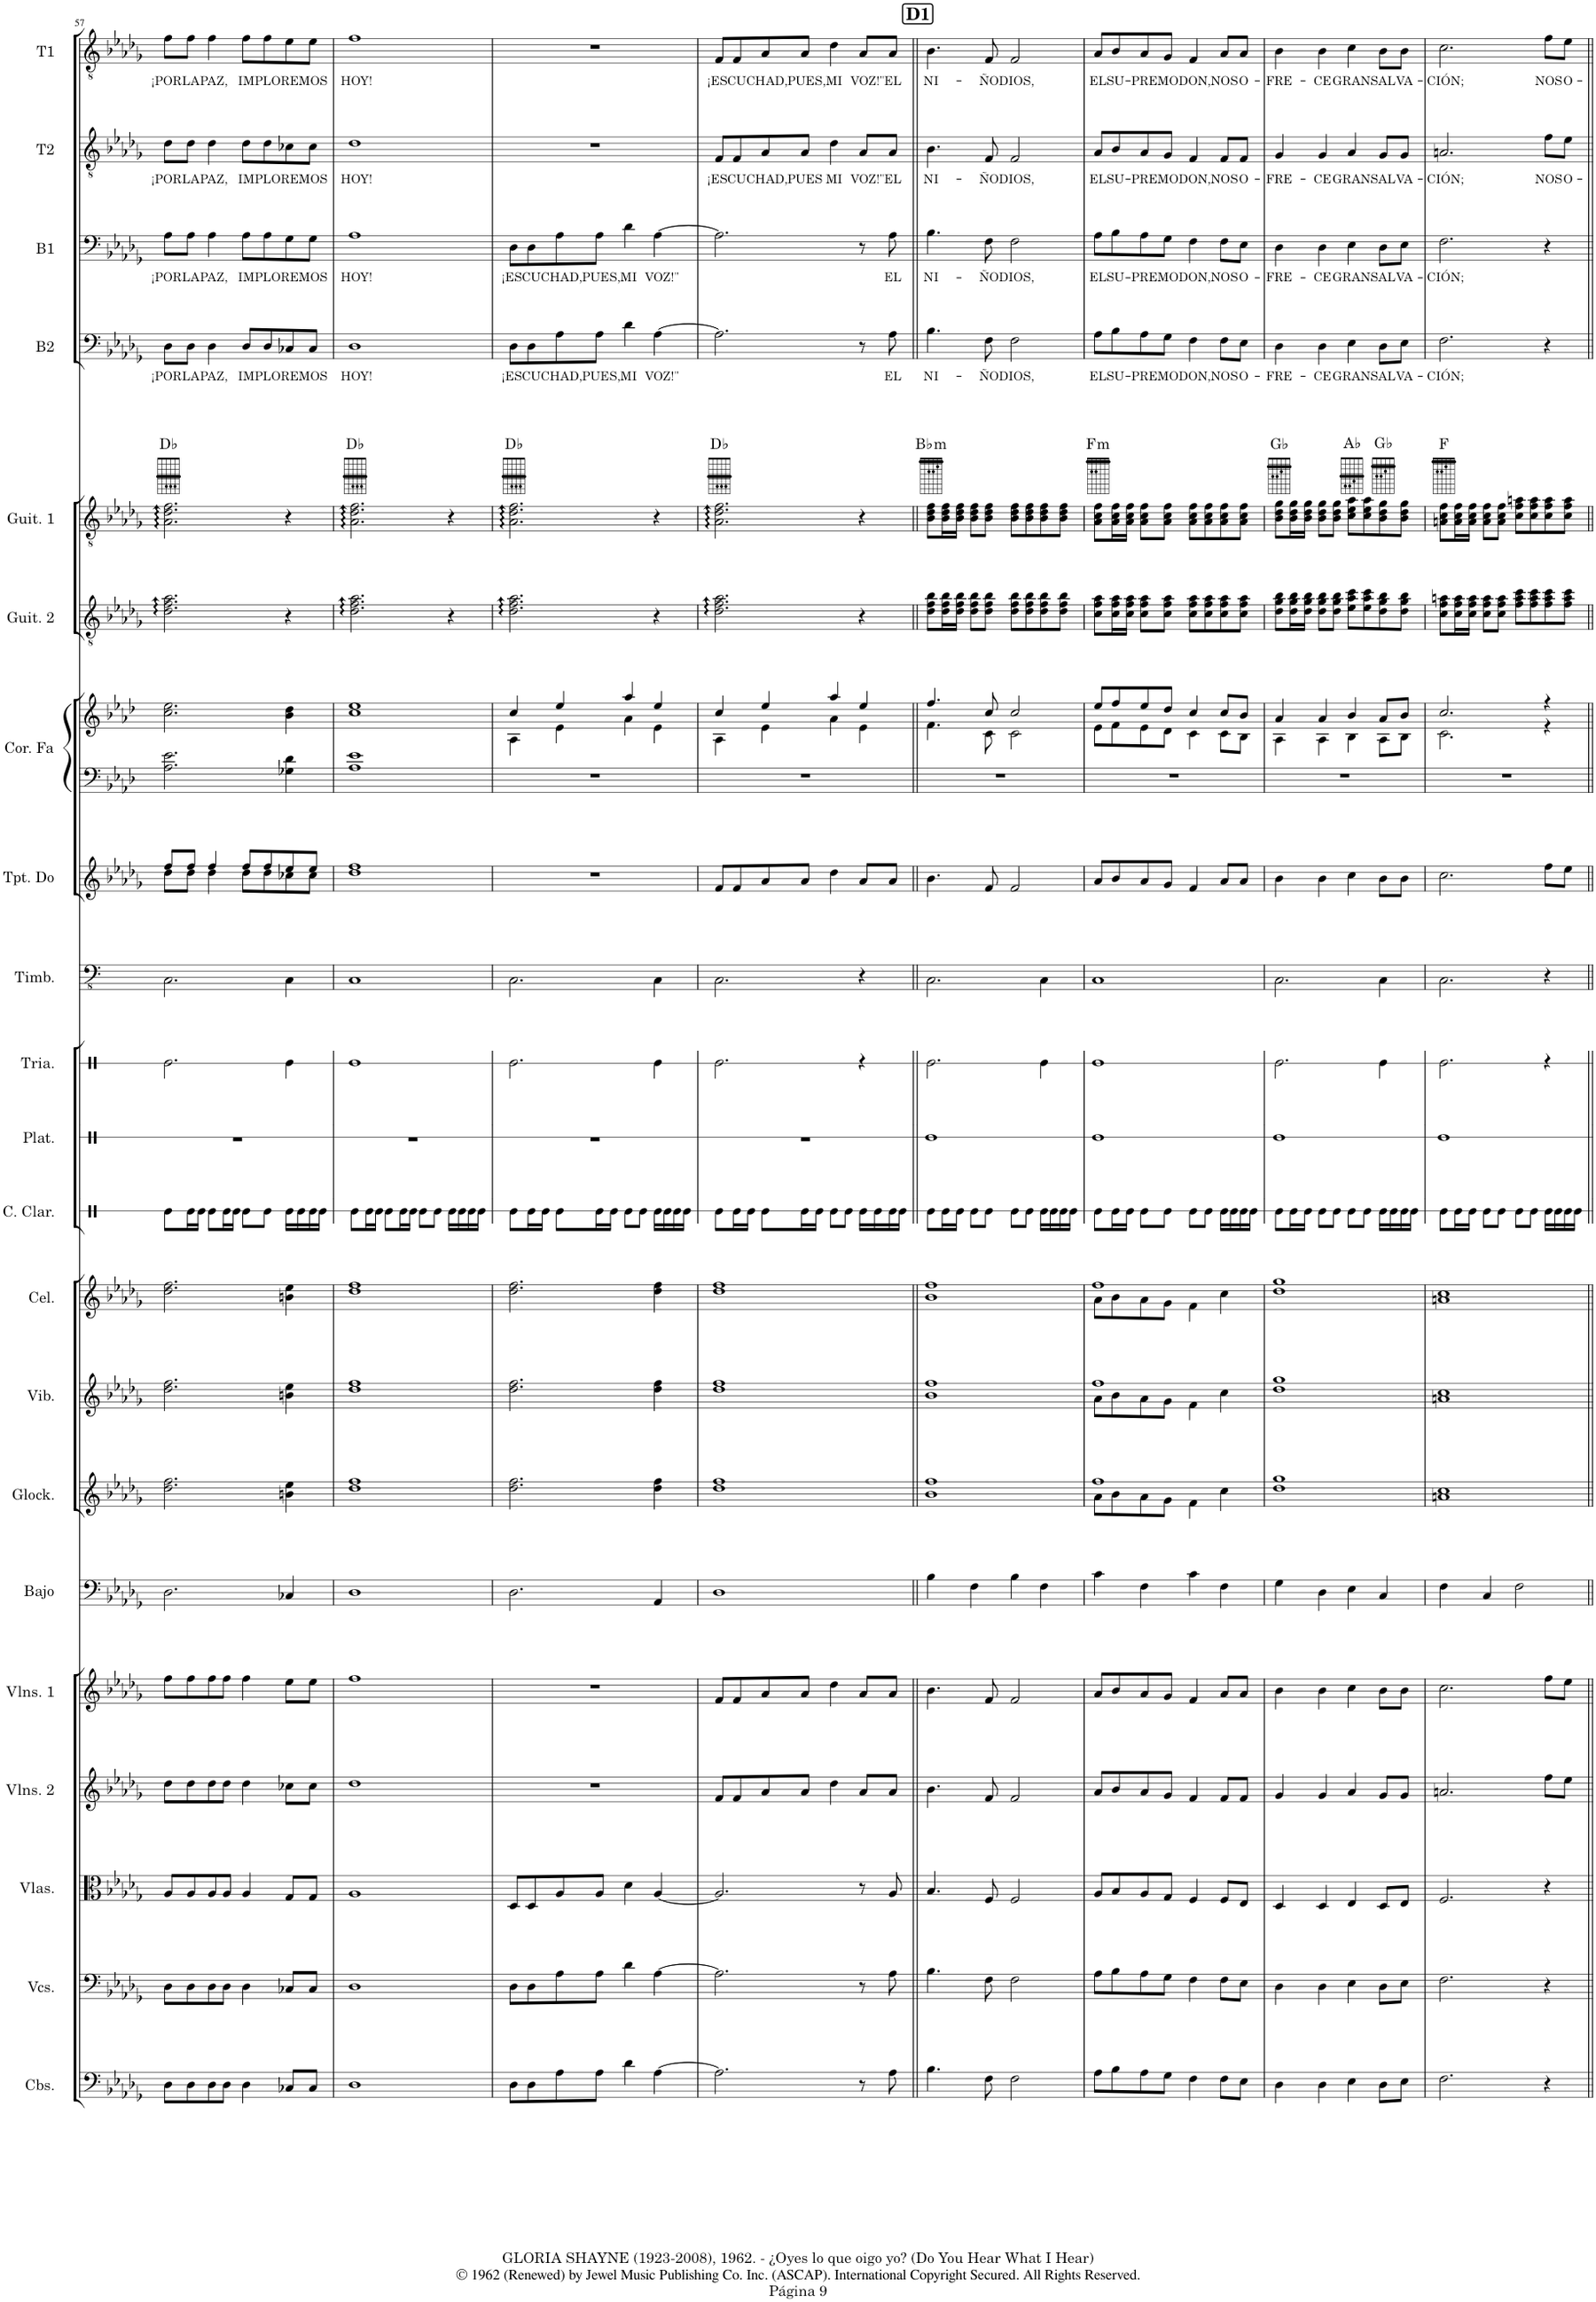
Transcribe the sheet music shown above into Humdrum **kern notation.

**kern	**kern	**kern	**kern	**kern	**kern	**kern	**kern	**kern	**kern	**kern	**kern	**kern	**kern	**kern	**kern	**kern	**kern	**harte	**kern	**text	**kern	**text	**kern	**text	**kern	**text
*part21	*part20	*part19	*part18	*part17	*part16	*part15	*part14	*part13	*part12	*part11	*part10	*part9	*part8	*part7	*part7	*part6	*part5	*part5	*part4	*part4	*part3	*part3	*part2	*part2	*part1	*part1
*staff22	*staff21	*staff20	*staff19	*staff18	*staff17	*staff16	*staff15	*staff14	*staff13	*staff12	*staff11	*staff10	*staff9	*staff8	*staff7	*staff6	*staff5	*	*staff4	*staff4	*staff3	*staff3	*staff2	*staff2	*staff1	*staff1
*I"Contrabajos	*I"Violonchelos	*I"Violas	*I"Violines 2	*I"Violines 1	*I"Bajo acústico	*I"Glockenspiel	*I"Vibráfono	*I"Celesta	*I"Caja de concierto	*I"Platillos	*I"Triángulo	*I"Timbales	*I"Trompeta en Do	*I"Corno en Fa	*	*I"Guitarra 2	*I"Guitarra 1	*	*I"Bajo	*	*I"Baritono	*	*I"2do Tenor	*	*I"1er Tenor	*
*I'Cbs.	*I'Vcs.	*I'Vlas.	*I'Vlns. 2	*I'Vlns. 1	*I'Bajo	*I'Glock.	*I'Vib.	*I'Cel.	*	*I'Plat.	*	*I'Timb.	*I'Tpt. Do	*I'Cor. Fa	*	*I'Guit. 2	*I'Guit. 1	*	*I'B2	*	*I'B1	*	*I'T2	*	*I'T1	*
!!LO:PB:g=z
*clefF4	*clefF4	*clefC3	*clefG2	*clefG2	*clefF4	*clefG2	*clefG2	*clefG2	*clefX	*clefX	*clefX	*clefFv4	*clefG2	*clefF4	*clefG2	*clefGv2	*clefGv2	*	*clefF4	*	*clefF4	*	*clefGv2	*	*clefGv2	*
*Trd7c12	*	*	*	*	*Trd7c12	*Trd-14c-24	*	*Trd-7c-12	*	*	*	*	*Trd1c2	*Trd4c7	*Trd4c7	*	*	*	*Trd12c21	*	*Trd8c14	*	*Trd5c9	*	*Trd1c2	*
*k[b-e-a-d-g-]	*k[b-e-a-d-g-]	*k[b-e-a-d-g-]	*k[b-e-a-d-g-]	*k[b-e-a-d-g-]	*k[b-e-a-d-g-]	*k[b-e-a-d-g-]	*k[b-e-a-d-g-]	*k[b-e-a-d-g-]	*k[]	*k[]	*k[]	*k[]	*k[b-e-a-d-g-]	*k[b-e-a-d-]	*k[b-e-a-d-]	*k[b-e-a-d-g-]	*k[b-e-a-d-g-]	*	*k[b-e-a-d-g-]	*	*k[b-e-a-d-g-]	*	*k[b-e-a-d-g-]	*	*k[b-e-a-d-g-]	*
*M4/4	*M4/4	*M4/4	*M4/4	*M4/4	*M4/4	*M4/4	*M4/4	*M4/4	*M4/4	*M4/4	*M4/4	*M4/4	*M4/4	*M4/4	*M4/4	*M4/4	*M4/4	*	*M4/4	*	*M4/4	*	*M4/4	*	*M4/4	*
=57	=57	=57	=57	=57	=57	=57	=57	=57	=57	=57	=57	=57	=57	=57	=57	=57	=57	=57	=57	=57	=57	=57	=57	=57	=57	=57
*	*	*	*	*	*	*	*	*	*	*	*	*	*^	*	*	*	*	*	*	*	*	*	*	*	*	*
!	!	!	!	!	!	!	!	!	!	!	!	!	!	!	!	!	!	!	!	!	!LO:LY:b	!	!LO:LY:b	!	!LO:LY:b	!	!LO:LY:b
8D-\L	8D-\L	8A-/L	8dd-\L	8ff\L	2.D-\	2.dd-\ 2.ff\	2.dd-\ 2.ff\	2.dd-\ 2.ff\	8Re\L	1r	2.Re\	2.CC\	8ff/L	8dd-\L	2.A-\ 2.e-\	2.cc\ 2.ee-\	2.d-\ 2.f\ 2.a-\	2.A-\ 2.d-\ 2.f\	Db:maj	8D-\L	¡POR	8A-\L	¡POR	8d-\L	¡POR	8f\L	¡POR
!	!	!	!	!	!	!	!	!	!	!	!	!	!	!	!	!	!	!	!	!	!LO:LY:b	!	!LO:LY:b	!	!LO:LY:b	!	!LO:LY:b
8D-\	8D-\	8A-/	8dd-\	8ff\	.	.	.	.	16Re\L	.	.	.	8ff/J	8dd-\J	.	.	.	.	.	8D-\J	LA	8A-\J	LA	8d-\J	LA	8f\J	LA
.	.	.	.	.	.	.	.	.	16Re\JJ	.	.	.	.	.	.	.	.	.	.	.	.	.	.	.	.	.	.
!	!	!	!	!	!	!	!	!	!	!	!	!	!	!	!	!	!	!	!	!	!LO:LY:b	!	!LO:LY:b	!	!LO:LY:b	!	!LO:LY:b
8D-\	8D-\	8A-/	8dd-\	8ff\	.	.	.	.	8Re\L	.	.	.	4ff/	4dd-\	.	.	.	.	.	4D-\	PAZ,	4A-\	PAZ,	4d-\	PAZ,	4f\	PAZ,
8D-\J	8D-\J	8A-/J	8dd-\J	8ff\J	.	.	.	.	16Re\L	.	.	.	.	.	.	.	.	.	.	.	.	.	.	.	.	.	.
.	.	.	.	.	.	.	.	.	16Re\JJ	.	.	.	.	.	.	.	.	.	.	.	.	.	.	.	.	.	.
!	!	!	!	!	!	!	!	!	!	!	!	!	!	!	!	!	!	!	!	!	!LO:LY:b	!	!LO:LY:b	!	!LO:LY:b	!	!LO:LY:b
4D-\	4D-\	4A-/	4dd-\	4ff\	.	.	.	.	8Re\L	.	.	.	8ff/L	8dd-\L	.	.	.	.	.	8D-/L	IM-	8A-\L	IM-	8d-\L	IM-	8f\L	-IM-
!	!	!	!	!	!	!	!	!	!	!	!	!	!	!	!	!	!	!	!	!	!LO:LY:b	!	!LO:LY:b	!	!LO:LY:b	!	!LO:LY:b
.	.	.	.	.	.	.	.	.	8Re\J	.	.	.	8ff/	8dd-\	.	.	.	.	.	8D-/	-PLO-	8A-\	-PLO-	8d-\	-PLO-	8f\	-PLO-
!	!	!	!	!	!	!	!	!	!	!	!	!	!	!	!	!	!	!	!	!	!LO:LY:b	!	!LO:LY:b	!	!LO:LY:b	!	!LO:LY:b
8C-X/L	8C-X/L	8G-/L	8cc-X\L	8ee-\L	4C-X/	4bn\ 4ee-\	4bn\ 4ee-\	4bn\ 4ee-\	16Re\LL	.	4Re\	4CC\	8ee-/	8cc-X\	4G-X\ 4d-\	4b-\ 4dd-\	4r	4r	.	8C-X/	-RE-	8G-\	-RE-	8c-X\	-RE-	8e-\	-RE-
.	.	.	.	.	.	.	.	.	16Re\	.	.	.	.	.	.	.	.	.	.	.	.	.	.	.	.	.	.
!	!	!	!	!	!	!	!	!	!	!	!	!	!	!	!	!	!	!	!	!	!LO:LY:b	!	!LO:LY:b	!	!LO:LY:b	!	!LO:LY:b
8C-/J	8C-/J	8G-/J	8cc-\J	8ee-\J	.	.	.	.	16Re\	.	.	.	8ee-/J	8cc-\J	.	.	.	.	.	8C-/J	-MOS	8G-\J	-MOS	8c-\J	-MOS	8e-\J	-MOS
.	.	.	.	.	.	.	.	.	16Re\JJ	.	.	.	.	.	.	.	.	.	.	.	.	.	.	.	.	.	.
=58	=58	=58	=58	=58	=58	=58	=58	=58	=58	=58	=58	=58	=58	=58	=58	=58	=58	=58	=58	=58	=58	=58	=58	=58	=58	=58	=58
!	!	!	!	!	!	!	!	!	!	!	!	!	!	!	!	!	!	!	!	!	!LO:LY:b	!	!LO:LY:b	!	!LO:LY:b	!	!LO:LY:b
1D-	1D-	1A-	1dd-	1ff	1D-	1dd- 1ff	1dd- 1ff	1dd- 1ff	8Re\L	1r	1Re	1CC	1ff	1dd-	1A- 1e-	1cc 1ee-	2.d-\ 2.f\ 2.a-\	2.A-\ 2.d-\ 2.f\	Db:maj	1D-	HOY!	1A-	HOY!	1d-	HOY!	1f	HOY!
.	.	.	.	.	.	.	.	.	16Re\L	.	.	.	.	.	.	.	.	.	.	.	.	.	.	.	.	.	.
.	.	.	.	.	.	.	.	.	16Re\JJ	.	.	.	.	.	.	.	.	.	.	.	.	.	.	.	.	.	.
.	.	.	.	.	.	.	.	.	8Re\L	.	.	.	.	.	.	.	.	.	.	.	.	.	.	.	.	.	.
.	.	.	.	.	.	.	.	.	16Re\L	.	.	.	.	.	.	.	.	.	.	.	.	.	.	.	.	.	.
.	.	.	.	.	.	.	.	.	16Re\JJ	.	.	.	.	.	.	.	.	.	.	.	.	.	.	.	.	.	.
.	.	.	.	.	.	.	.	.	8Re\L	.	.	.	.	.	.	.	.	.	.	.	.	.	.	.	.	.	.
.	.	.	.	.	.	.	.	.	8Re\J	.	.	.	.	.	.	.	.	.	.	.	.	.	.	.	.	.	.
.	.	.	.	.	.	.	.	.	16Re\LL	.	.	.	.	.	.	.	4r	4r	.	.	.	.	.	.	.	.	.
.	.	.	.	.	.	.	.	.	16Re\	.	.	.	.	.	.	.	.	.	.	.	.	.	.	.	.	.	.
.	.	.	.	.	.	.	.	.	16Re\	.	.	.	.	.	.	.	.	.	.	.	.	.	.	.	.	.	.
.	.	.	.	.	.	.	.	.	16Re\JJ	.	.	.	.	.	.	.	.	.	.	.	.	.	.	.	.	.	.
*	*	*	*	*	*	*	*	*	*	*	*	*	*v	*v	*	*	*	*	*	*	*	*	*	*	*	*	*
=59	=59	=59	=59	=59	=59	=59	=59	=59	=59	=59	=59	=59	=59	=59	=59	=59	=59	=59	=59	=59	=59	=59	=59	=59	=59	=59
*	*	*	*	*	*	*	*	*	*	*	*	*	*	*	*^	*	*	*	*	*	*	*	*	*	*	*
!	!	!	!	!	!	!	!	!	!	!	!	!	!	!	!	!	!	!	!	!	!LO:LY:b	!	!LO:LY:b	!	!	!	!
8D-\L	8D-\L	8D-/L	1r	1r	2.D-\	2.dd-\ 2.ff\	2.dd-\ 2.ff\	2.dd-\ 2.ff\	8Re\L	1r	2.Re\	2.CC\	1r	1r	4cc/	4A-\	2.d-\ 2.f\ 2.a-\	2.A-\ 2.d-\ 2.f\	Db:maj	8D-\L	¡ES-	8D-\L	¡ES-	1r	.	1r	.
!	!	!	!	!	!	!	!	!	!	!	!	!	!	!	!	!	!	!	!	!	!LO:LY:b	!	!LO:LY:b	!	!	!	!
8D-\	8D-\	8D-/	.	.	.	.	.	.	16Re\L	.	.	.	.	.	.	.	.	.	.	8D-\	-CU-	8D-\	-CU-	.	.	.	.
.	.	.	.	.	.	.	.	.	16Re\JJ	.	.	.	.	.	.	.	.	.	.	.	.	.	.	.	.	.	.
!	!	!	!	!	!	!	!	!	!	!	!	!	!	!	!	!	!	!	!	!	!LO:LY:b	!	!LO:LY:b	!	!	!	!
8A-\	8A-\	8A-/	.	.	.	.	.	.	8Re\L	.	.	.	.	.	4ee-/	4e-\	.	.	.	8A-\	-CHAD,	8A-\	-CHAD,	.	.	.	.
!	!	!	!	!	!	!	!	!	!	!	!	!	!	!	!	!	!	!	!	!	!LO:LY:b	!	!LO:LY:b	!	!	!	!
8A-\J	8A-\J	8A-/J	.	.	.	.	.	.	16Re\L	.	.	.	.	.	.	.	.	.	.	8A-\J	PUES,	8A-\J	PUES,	.	.	.	.
.	.	.	.	.	.	.	.	.	16Re\JJ	.	.	.	.	.	.	.	.	.	.	.	.	.	.	.	.	.	.
!	!	!	!	!	!	!	!	!	!	!	!	!	!	!	!	!	!	!	!	!	!LO:LY:b	!	!LO:LY:b	!	!	!	!
4d-\	4d-\	4d-\	.	.	.	.	.	.	8Re\L	.	.	.	.	.	4aa-/	4a-\	.	.	.	4d-\	MI	4d-\	MI	.	.	.	.
.	.	.	.	.	.	.	.	.	8Re\J	.	.	.	.	.	.	.	.	.	.	.	.	.	.	.	.	.	.
!	!	!	!	!	!	!	!	!	!	!	!	!	!	!	!	!	!	!	!	!	!LO:LY:b	!	!LO:LY:b	!	!	!	!
[4A-\	[4A-\	[4A-/	.	.	4AA-/	4dd-\ 4ff\	4dd-\ 4ff\	4dd-\ 4ff\	16Re\LL	.	4Re\	4CC\	.	.	4ee-/	4e-\	4r	4r	.	[4A-\	VOZ!"	[4A-\	VOZ!"	.	.	.	.
.	.	.	.	.	.	.	.	.	16Re\	.	.	.	.	.	.	.	.	.	.	.	.	.	.	.	.	.	.
.	.	.	.	.	.	.	.	.	16Re\	.	.	.	.	.	.	.	.	.	.	.	.	.	.	.	.	.	.
.	.	.	.	.	.	.	.	.	16Re\JJ	.	.	.	.	.	.	.	.	.	.	.	.	.	.	.	.	.	.
=60	=60	=60	=60	=60	=60	=60	=60	=60	=60	=60	=60	=60	=60	=60	=60	=60	=60	=60	=60	=60	=60	=60	=60	=60	=60	=60	=60
!	!	!	!	!	!	!	!	!	!	!	!	!	!	!	!	!	!	!	!	!	!	!	!	!	!LO:LY:b	!	!LO:LY:b
2.A-\]	2.A-\]	2.A-/]	8f/L	8f/L	1D-	1dd- 1ff	1dd- 1ff	1dd- 1ff	8Re\L	1r	2.Re\	2.CC\	8f/L	1r	4cc/	4A-\	2.d-\ 2.f\ 2.a-\	2.A-\ 2.d-\ 2.f\	Db:maj	2.A-\]	.	2.A-\]	.	8F/L	¡ES-	8F/L	¡ES-
!	!	!	!	!	!	!	!	!	!	!	!	!	!	!	!	!	!	!	!	!	!	!	!	!	!LO:LY:b	!	!LO:LY:b
.	.	.	8f/	8f/	.	.	.	.	16Re\L	.	.	.	8f/	.	.	.	.	.	.	.	.	.	.	8F/	-CU-	8F/	-CU-
.	.	.	.	.	.	.	.	.	16Re\JJ	.	.	.	.	.	.	.	.	.	.	.	.	.	.	.	.	.	.
!	!	!	!	!	!	!	!	!	!	!	!	!	!	!	!	!	!	!	!	!	!	!	!	!	!LO:LY:b	!	!LO:LY:b
.	.	.	8a-/	8a-/	.	.	.	.	8Re\L	.	.	.	8a-/	.	4ee-/	4e-\	.	.	.	.	.	.	.	8A-/	-CHAD,	8A-/	-CHAD,
!	!	!	!	!	!	!	!	!	!	!	!	!	!	!	!	!	!	!	!	!	!	!	!	!	!LO:LY:b	!	!LO:LY:b
.	.	.	8a-/J	8a-/J	.	.	.	.	16Re\L	.	.	.	8a-/J	.	.	.	.	.	.	.	.	.	.	8A-/J	PUES	8A-/J	PUES,
.	.	.	.	.	.	.	.	.	16Re\JJ	.	.	.	.	.	.	.	.	.	.	.	.	.	.	.	.	.	.
!	!	!	!	!	!	!	!	!	!	!	!	!	!	!	!	!	!	!	!	!	!	!	!	!	!LO:LY:b	!	!LO:LY:b
.	.	.	4dd-\	4dd-\	.	.	.	.	8Re\L	.	.	.	4dd-\	.	4aa-/	4a-\	.	.	.	.	.	.	.	4d-\	MI	4d-\	MI
.	.	.	.	.	.	.	.	.	8Re\J	.	.	.	.	.	.	.	.	.	.	.	.	.	.	.	.	.	.
!	!	!	!	!	!	!	!	!	!	!	!	!	!	!	!	!	!	!	!	!	!	!	!	!	!LO:LY:b	!	!LO:LY:b
8r	8r	8r	8a-/L	8a-/L	.	.	.	.	16Re\LL	.	4r	4r	8a-/L	.	4ee-/	4e-\	4r	4r	.	8r	.	8r	.	8A-/L	VOZ!"	8A-/L	VOZ!"
.	.	.	.	.	.	.	.	.	16Re\	.	.	.	.	.	.	.	.	.	.	.	.	.	.	.	.	.	.
!	!	!	!	!	!	!	!	!	!	!	!	!	!	!	!	!	!	!	!	!	!LO:LY:b	!	!LO:LY:b	!	!LO:LY:b	!	!LO:LY:b
8A-\	8A-\	8A-/	8a-/J	8a-/J	.	.	.	.	16Re\	.	.	.	8a-/J	.	.	.	.	.	.	8A-\	EL	8A-\	EL	8A-/J	EL	8A-/J	EL
.	.	.	.	.	.	.	.	.	16Re\JJ	.	.	.	.	.	.	.	.	.	.	.	.	.	.	.	.	.	.
!!LO:REH:place=s1:a:B:cj:fs=14:t=D1
=61||	=61||	=61||	=61||	=61||	=61||	=61||	=61||	=61||	=61||	=61||	=61||	=61||	=61||	=61||	=61||	=61||	=61||	=61||	=61||	=61||	=61||	=61||	=61||	=61||	=61||	=61||	=61||
!	!	!	!	!	!	!	!	!	!	!	!	!	!	!	!	!	!	!	!LO:H:kt=m	!	!LO:LY:b	!	!LO:LY:b	!	!LO:LY:b	!	!LO:LY:b
4.B-\	4.B-\	4.B-/	4.b-\	4.b-\	4B-\	1b- 1ff	1b- 1ff	1b- 1ff	8Re\L	1Re	2.Re\	2.CC\	4.b-\	1r	4.ff/	4.f\	8d-\ 8f\ 8b-\L	8B-\ 8d-\ 8f\L	Bb:min	4.B-\	NI-	4.B-\	NI-	4.B-\	NI-	4.B-\	NI-
.	.	.	.	.	.	.	.	.	16Re\L	.	.	.	.	.	.	.	16d-\ 16f\ 16b-\L	16B-\ 16d-\ 16f\L	.	.	.	.	.	.	.	.	.
.	.	.	.	.	.	.	.	.	16Re\JJ	.	.	.	.	.	.	.	16d-\ 16f\ 16b-\JJ	16B-\ 16d-\ 16f\JJ	.	.	.	.	.	.	.	.	.
.	.	.	.	.	4F\	.	.	.	8Re\L	.	.	.	.	.	.	.	8d-\ 8f\ 8b-\L	8B-\ 8d-\ 8f\L	.	.	.	.	.	.	.	.	.
!	!	!	!	!	!	!	!	!	!	!	!	!	!	!	!	!	!	!	!	!	!LO:LY:b	!	!LO:LY:b	!	!LO:LY:b	!	!LO:LY:b
8F\	8F\	8F/	8f/	8f/	.	.	.	.	8Re\J	.	.	.	8f/	.	8cc/	8c\	8d-\ 8f\ 8b-\J	8B-\ 8d-\ 8f\J	.	8F\	-ÑO	8F\	-ÑO	8F/	-ÑO	8F/	-ÑO
!	!	!	!	!	!	!	!	!	!	!	!	!	!	!	!	!	!	!	!	!	!LO:LY:b	!	!LO:LY:b	!	!LO:LY:b	!	!LO:LY:b
2F\	2F\	2F/	2f/	2f/	4B-\	.	.	.	8Re\L	.	.	.	2f/	.	2cc/	2c\	8d-\ 8f\ 8b-\L	8B-\ 8d-\ 8f\L	.	2F\	DIOS,	2F\	DIOS,	2F/	DIOS,	2F/	DIOS,
.	.	.	.	.	.	.	.	.	8Re\J	.	.	.	.	.	.	.	8d-\ 8f\ 8b-\	8B-\ 8d-\ 8f\	.	.	.	.	.	.	.	.	.
.	.	.	.	.	4F\	.	.	.	16Re\LL	.	4Re\	4CC\	.	.	.	.	8d-\ 8f\ 8b-\	8B-\ 8d-\ 8f\	.	.	.	.	.	.	.	.	.
.	.	.	.	.	.	.	.	.	16Re\	.	.	.	.	.	.	.	.	.	.	.	.	.	.	.	.	.	.
.	.	.	.	.	.	.	.	.	16Re\	.	.	.	.	.	.	.	8d-\ 8f\ 8b-\J	8B-\ 8d-\ 8f\J	.	.	.	.	.	.	.	.	.
.	.	.	.	.	.	.	.	.	16Re\JJ	.	.	.	.	.	.	.	.	.	.	.	.	.	.	.	.	.	.
=62	=62	=62	=62	=62	=62	=62	=62	=62	=62	=62	=62	=62	=62	=62	=62	=62	=62	=62	=62	=62	=62	=62	=62	=62	=62	=62	=62
*	*	*	*	*	*	*^	*^	*^	*	*	*	*	*	*	*	*	*	*	*	*	*	*	*	*	*	*	*
!	!	!	!	!	!	!	!	!	!	!	!	!	!	!	!	!	!	!	!	!	!	!LO:H:kt=m	!	!LO:LY:b	!	!LO:LY:b	!	!LO:LY:b	!	!LO:LY:b
8A-\L	8A-\L	8A-/L	8a-/L	8a-/L	4c\	1ff	8a-\L	1ff	8a-\L	1ff	8a-\L	8Re\L	1Re	1Re	1CC	8a-/L	1r	8ee-/L	8e-\L	8c\ 8f\ 8a-\L	8A-\ 8c\ 8f\L	F:min	8A-\L	EL	8A-\L	EL	8A-/L	EL	8A-/L	EL
!	!	!	!	!	!	!	!	!	!	!	!	!	!	!	!	!	!	!	!	!	!	!	!	!LO:LY:b	!	!LO:LY:b	!	!LO:LY:b	!	!LO:LY:b
8B-\	8B-\	8B-/	8b-/	8b-/	.	.	8b-\	.	8b-\	.	8b-\	16Re\L	.	.	.	8b-/	.	8ff/	8f\	16c\ 16f\ 16a-\L	16A-\ 16c\ 16f\L	.	8B-\	SU-	8B-\	SU-	8B-/	SU-	8B-/	SU-
.	.	.	.	.	.	.	.	.	.	.	.	16Re\JJ	.	.	.	.	.	.	.	16c\ 16f\ 16a-\JJ	16A-\ 16c\ 16f\JJ	.	.	.	.	.	.	.	.	.
!	!	!	!	!	!	!	!	!	!	!	!	!	!	!	!	!	!	!	!	!	!	!	!	!LO:LY:b	!	!LO:LY:b	!	!LO:LY:b	!	!LO:LY:b
8A-\	8A-\	8A-/	8a-/	8a-/	4F\	.	8a-\	.	8a-\	.	8a-\	8Re\L	.	.	.	8a-/	.	8ee-/	8e-\	8c\ 8f\ 8a-\L	8A-\ 8c\ 8f\L	.	8A-\	-PRE-	8A-\	-PRE-	8A-/	-PRE-	8A-/	-PRE-
!	!	!	!	!	!	!	!	!	!	!	!	!	!	!	!	!	!	!	!	!	!	!	!	!LO:LY:b	!	!LO:LY:b	!	!LO:LY:b	!	!LO:LY:b
8G-\J	8G-\J	8G-/J	8g-/J	8g-/J	.	.	8g-\J	.	8g-\J	.	8g-\J	8Re\J	.	.	.	8g-/J	.	8dd-/J	8d-\J	8c\ 8f\ 8a-\J	8A-\ 8c\ 8f\J	.	8G-\J	-MO	8G-\J	-MO	8G-/J	-MO	8G-/J	-MO
!	!	!	!	!	!	!	!	!	!	!	!	!	!	!	!	!	!	!	!	!	!	!	!	!LO:LY:b	!	!LO:LY:b	!	!LO:LY:b	!	!LO:LY:b
4F\	4F\	4F/	4f/	4f/	4c\	.	4f\	.	4f\	.	4f\	8Re\L	.	.	.	4f/	.	4cc/	4c\	8c\ 8f\ 8a-\L	8A-\ 8c\ 8f\L	.	4F\	DON,	4F\	DON,	4F/	DON,	4F/	DON,
.	.	.	.	.	.	.	.	.	.	.	.	8Re\J	.	.	.	.	.	.	.	8c\ 8f\ 8a-\	8A-\ 8c\ 8f\	.	.	.	.	.	.	.	.	.
!	!	!	!	!	!	!	!	!	!	!	!	!	!	!	!	!	!	!	!	!	!	!	!	!LO:LY:b	!	!LO:LY:b	!	!LO:LY:b	!	!LO:LY:b
8F\L	8F\L	8F/L	8f/L	8a-/L	4F\	.	4cc\	.	4cc\	.	4cc\	16Re\LL	.	.	.	8a-/L	.	8cc/L	8c\L	8c\ 8f\ 8a-\	8A-\ 8c\ 8f\	.	8F\L	NOS	8F\L	NOS	8F/L	NOS	8A-/L	NOS
.	.	.	.	.	.	.	.	.	.	.	.	16Re\	.	.	.	.	.	.	.	.	.	.	.	.	.	.	.	.	.	.
!	!	!	!	!	!	!	!	!	!	!	!	!	!	!	!	!	!	!	!	!	!	!	!	!LO:LY:b	!	!LO:LY:b	!	!LO:LY:b	!	!LO:LY:b
8E-\J	8E-\J	8E-/J	8f/J	8a-/J	.	.	.	.	.	.	.	16Re\	.	.	.	8a-/J	.	8b-/J	8B-\J	8c\ 8f\ 8a-\J	8A-\ 8c\ 8f\J	.	8E-\J	O-	8E-\J	O-	8F/J	O-	8A-/J	O-
.	.	.	.	.	.	.	.	.	.	.	.	16Re\JJ	.	.	.	.	.	.	.	.	.	.	.	.	.	.	.	.	.	.
*	*	*	*	*	*	*v	*v	*	*	*v	*v	*	*	*	*	*	*	*	*	*	*	*	*	*	*	*	*	*	*	*
*	*	*	*	*	*	*	*v	*v	*	*	*	*	*	*	*	*	*	*	*	*	*	*	*	*	*	*	*	*
=63	=63	=63	=63	=63	=63	=63	=63	=63	=63	=63	=63	=63	=63	=63	=63	=63	=63	=63	=63	=63	=63	=63	=63	=63	=63	=63	=63
!	!	!	!	!	!	!	!	!	!	!	!	!	!	!	!	!	!	!	!	!	!LO:LY:b	!	!LO:LY:b	!	!LO:LY:b	!	!LO:LY:b
4D-\	4D-\	4D-/	4g-/	4b-\	4G-\	1dd- 1gg-	1dd- 1gg-	1dd- 1gg-	8Re\L	1Re	2.Re\	2.CC\	4b-\	1r	4a-/	4A-\	8d-\ 8g-\ 8b-\L	8B-\ 8d-\ 8g-\L	Gb:maj	4D-\	-FRE-	4D-\	-FRE-	4G-/	-FRE-	4B-\	-FRE-
.	.	.	.	.	.	.	.	.	16Re\L	.	.	.	.	.	.	.	16d-\ 16g-\ 16b-\L	16B-\ 16d-\ 16g-\L	.	.	.	.	.	.	.	.	.
.	.	.	.	.	.	.	.	.	16Re\JJ	.	.	.	.	.	.	.	16d-\ 16g-\ 16b-\JJ	16B-\ 16d-\ 16g-\JJ	.	.	.	.	.	.	.	.	.
!	!	!	!	!	!	!	!	!	!	!	!	!	!	!	!	!	!	!	!	!	!LO:LY:b	!	!LO:LY:b	!	!LO:LY:b	!	!LO:LY:b
4D-\	4D-\	4D-/	4g-/	4b-\	4D-\	.	.	.	8Re\L	.	.	.	4b-\	.	4a-/	4A-\	8d-\ 8g-\ 8b-\L	8B-\ 8d-\ 8g-\L	.	4D-\	-CE	4D-\	-CE	4G-/	-CE	4B-\	-CE
.	.	.	.	.	.	.	.	.	8Re\J	.	.	.	.	.	.	.	8d-\ 8g-\ 8b-\J	8B-\ 8d-\ 8g-\J	.	.	.	.	.	.	.	.	.
!	!	!	!	!	!	!	!	!	!	!	!	!	!	!	!	!	!	!	!	!	!LO:LY:b	!	!LO:LY:b	!	!LO:LY:b	!	!LO:LY:b
4E-\	4E-\	4E-/	4a-/	4cc\	4E-\	.	.	.	8Re\L	.	.	.	4cc\	.	4b-/	4B-\	8e-\ 8a-\ 8cc\L	8c\ 8e-\ 8a-\L	Ab:maj	4E-\	GRAN	4E-\	GRAN	4A-/	GRAN	4c\	GRAN
.	.	.	.	.	.	.	.	.	8Re\J	.	.	.	.	.	.	.	8e-\ 8a-\ 8cc\	8c\ 8e-\ 8a-\	.	.	.	.	.	.	.	.	.
!	!	!	!	!	!	!	!	!	!	!	!	!	!	!	!	!	!	!	!	!	!LO:LY:b	!	!LO:LY:b	!	!LO:LY:b	!	!LO:LY:b
8D-\L	8D-\L	8D-/L	8g-/L	8b-\L	4C/	.	.	.	16Re\LL	.	4Re\	4CC\	8b-\L	.	8a-/L	8A-\L	8d-\ 8g-\ 8b-\	8B-\ 8d-\ 8g-\	Gb:maj	8D-\L	SAL-	8D-\L	SAL-	8G-/L	SAL-	8B-\L	SAL-
.	.	.	.	.	.	.	.	.	16Re\	.	.	.	.	.	.	.	.	.	.	.	.	.	.	.	.	.	.
!	!	!	!	!	!	!	!	!	!	!	!	!	!	!	!	!	!	!	!	!	!LO:LY:b	!	!LO:LY:b	!	!LO:LY:b	!	!LO:LY:b
8E-\J	8E-\J	8E-/J	8g-/J	8b-\J	.	.	.	.	16Re\	.	.	.	8b-\J	.	8b-/J	8B-\J	8d-\ 8g-\ 8b-\J	8B-\ 8d-\ 8g-\J	.	8E-\J	-VA-	8E-\J	-VA-	8G-/J	-VA-	8B-\J	-VA-
.	.	.	.	.	.	.	.	.	16Re\JJ	.	.	.	.	.	.	.	.	.	.	.	.	.	.	.	.	.	.
=64	=64	=64	=64	=64	=64	=64	=64	=64	=64	=64	=64	=64	=64	=64	=64	=64	=64	=64	=64	=64	=64	=64	=64	=64	=64	=64	=64
!	!	!	!	!	!	!	!	!	!	!	!	!	!	!	!	!	!	!	!	!	!LO:LY:b	!	!LO:LY:b	!	!LO:LY:b	!	!LO:LY:b
2.F\	2.F\	2.F/	2.an/	2.cc\	4F\	1an 1cc	1an 1cc	1an 1cc	8Re\L	1Re	2.Re\	2.CC\	2.cc\	1r	2.cc/	2.c\	8c\ 8f\ 8an\L	8An\ 8c\ 8f\L	F:maj	2.F\	-CIÓN;	2.F\	-CIÓN;	2.An/	-CIÓN;	2.c\	-CIÓN;
.	.	.	.	.	.	.	.	.	16Re\L	.	.	.	.	.	.	.	16c\ 16f\ 16a\L	16A\ 16c\ 16f\L	.	.	.	.	.	.	.	.	.
.	.	.	.	.	.	.	.	.	16Re\JJ	.	.	.	.	.	.	.	16c\ 16f\ 16a\JJ	16A\ 16c\ 16f\JJ	.	.	.	.	.	.	.	.	.
.	.	.	.	.	4C/	.	.	.	8Re\L	.	.	.	.	.	.	.	8c\ 8f\ 8a\L	8A\ 8c\ 8f\L	.	.	.	.	.	.	.	.	.
.	.	.	.	.	.	.	.	.	8Re\J	.	.	.	.	.	.	.	8c\ 8f\ 8a\J	8A\ 8c\ 8f\J	.	.	.	.	.	.	.	.	.
.	.	.	.	.	2F\	.	.	.	8Re\L	.	.	.	.	.	.	.	8f\ 8a\ 8cc\L	8c\ 8f\ 8an\L	.	.	.	.	.	.	.	.	.
.	.	.	.	.	.	.	.	.	8Re\J	.	.	.	.	.	.	.	8f\ 8a\ 8cc\	8c\ 8f\ 8a\	.	.	.	.	.	.	.	.	.
!	!	!	!	!	!	!	!	!	!	!	!	!	!	!	!	!	!	!	!	!	!	!	!	!	!LO:LY:b	!	!LO:LY:b
4r	4r	4r	8ff\L	8ff\L	.	.	.	.	16Re\LL	.	4r	4r	8ff\L	.	4r	4r	8f\ 8a\ 8cc\	8c\ 8f\ 8a\	.	4r	.	4r	.	8f\L	NOS	8f\L	NOS
.	.	.	.	.	.	.	.	.	16Re\	.	.	.	.	.	.	.	.	.	.	.	.	.	.	.	.	.	.
!	!	!	!	!	!	!	!	!	!	!	!	!	!	!	!	!	!	!	!	!	!	!	!	!	!LO:LY:b	!	!LO:LY:b
.	.	.	8ee-\J	8ee-\J	.	.	.	.	16Re\	.	.	.	8ee-\J	.	.	.	8f\ 8a\ 8cc\J	8c\ 8f\ 8a\J	.	.	.	.	.	8e-\J	O-	8e-\J	O-
.	.	.	.	.	.	.	.	.	16Re\JJ	.	.	.	.	.	.	.	.	.	.	.	.	.	.	.	.	.	.
*	*	*	*	*	*	*	*	*	*	*	*	*	*	*	*v	*v	*	*	*	*	*	*	*	*	*	*	*
=||	=||	=||	=||	=||	=||	=||	=||	=||	=||	=||	=||	=||	=||	=||	=||	=||	=||	=||	=||	=||	=||	=||	=||	=||	=||	=||
*-	*-	*-	*-	*-	*-	*-	*-	*-	*-	*-	*-	*-	*-	*-	*-	*-	*-	*-	*-	*-	*-	*-	*-	*-	*-	*-
